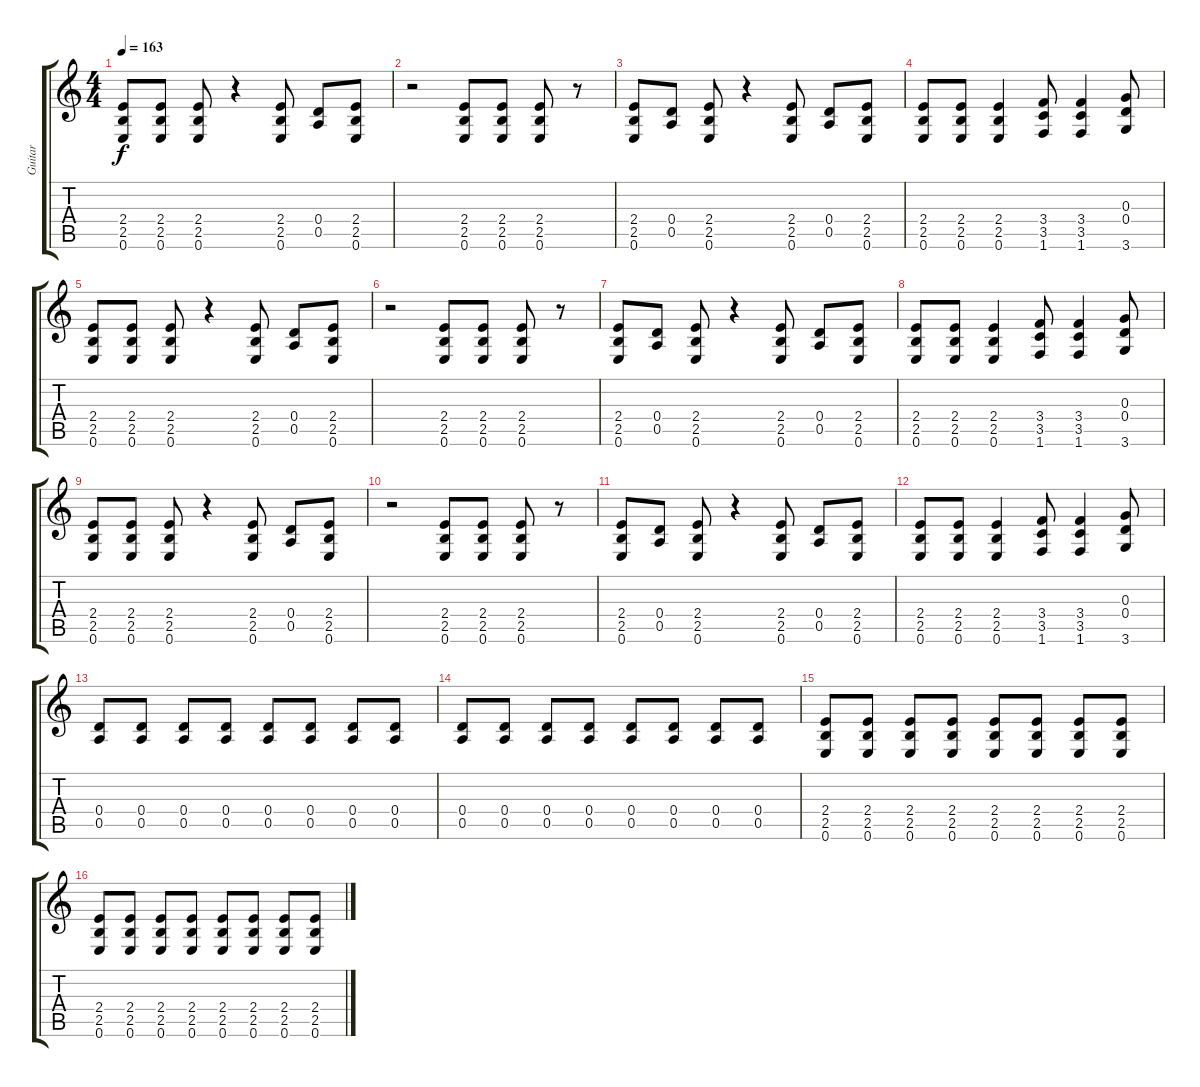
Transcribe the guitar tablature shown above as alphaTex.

\track ("Guitar" "Guitar") {instrument distortionguitar}
\staff {score tabs}
\tuning (E4 B3 G3 D3 A2 E2) {hide}
\ts (4 4)
\tempo 163
\clef g2
\ks c
(2.4 2.5 0.6).8{dy f} (2.4 2.5 0.6).8 (2.4 2.5 0.6).8 r.4 (2.4 2.5 0.6).8 (0.4 0.5).8 (2.4 2.5 0.6).8 |
r.2 (2.4 2.5 0.6).8 (2.4 2.5 0.6).8 (2.4 2.5 0.6).8 r.8 |
(2.4 2.5 0.6).8 (0.4 0.5).8 (2.4 2.5 0.6).8 r.4 (2.4 2.5 0.6).8 (0.4 0.5).8 (2.4 2.5 0.6).8 |
(2.4 2.5 0.6).8 (2.4 2.5 0.6).8 (2.4 2.5 0.6).4 (3.4 3.5 1.6).8 (3.4 3.5 1.6).4 (0.3 0.4 3.6).8 |
(2.4 2.5 0.6).8 (2.4 2.5 0.6).8 (2.4 2.5 0.6).8 r.4 (2.4 2.5 0.6).8 (0.4 0.5).8 (2.4 2.5 0.6).8 |
r.2 (2.4 2.5 0.6).8 (2.4 2.5 0.6).8 (2.4 2.5 0.6).8 r.8 |
(2.4 2.5 0.6).8 (0.4 0.5).8 (2.4 2.5 0.6).8 r.4 (2.4 2.5 0.6).8 (0.4 0.5).8 (2.4 2.5 0.6).8 |
(2.4 2.5 0.6).8 (2.4 2.5 0.6).8 (2.4 2.5 0.6).4 (3.4 3.5 1.6).8 (3.4 3.5 1.6).4 (0.3 0.4 3.6).8 |
(2.4 2.5 0.6).8 (2.4 2.5 0.6).8 (2.4 2.5 0.6).8 r.4 (2.4 2.5 0.6).8 (0.4 0.5).8 (2.4 2.5 0.6).8 |
r.2 (2.4 2.5 0.6).8 (2.4 2.5 0.6).8 (2.4 2.5 0.6).8 r.8 |
(2.4 2.5 0.6).8 (0.4 0.5).8 (2.4 2.5 0.6).8 r.4 (2.4 2.5 0.6).8 (0.4 0.5).8 (2.4 2.5 0.6).8 |
(2.4 2.5 0.6).8 (2.4 2.5 0.6).8 (2.4 2.5 0.6).4 (3.4 3.5 1.6).8 (3.4 3.5 1.6).4 (0.3 0.4 3.6).8 |
(0.4 0.5).8 (0.4 0.5).8 (0.4 0.5).8 (0.4 0.5).8 (0.4 0.5).8 (0.4 0.5).8 (0.4 0.5).8 (0.4 0.5).8 |
(0.4 0.5).8 (0.4 0.5).8 (0.4 0.5).8 (0.4 0.5).8 (0.4 0.5).8 (0.4 0.5).8 (0.4 0.5).8 (0.4 0.5).8 |
(2.4 2.5 0.6).8 (2.4 2.5 0.6).8 (2.4 2.5 0.6).8 (2.4 2.5 0.6).8 (2.4 2.5 0.6).8 (2.4 2.5 0.6).8 (2.4 2.5 0.6).8 (2.4 2.5 0.6).8 |
(2.4 2.5 0.6).8 (2.4 2.5 0.6).8 (2.4 2.5 0.6).8 (2.4 2.5 0.6).8 (2.4 2.5 0.6).8 (2.4 2.5 0.6).8 (2.4 2.5 0.6).8 (2.4 2.5 0.6).8
